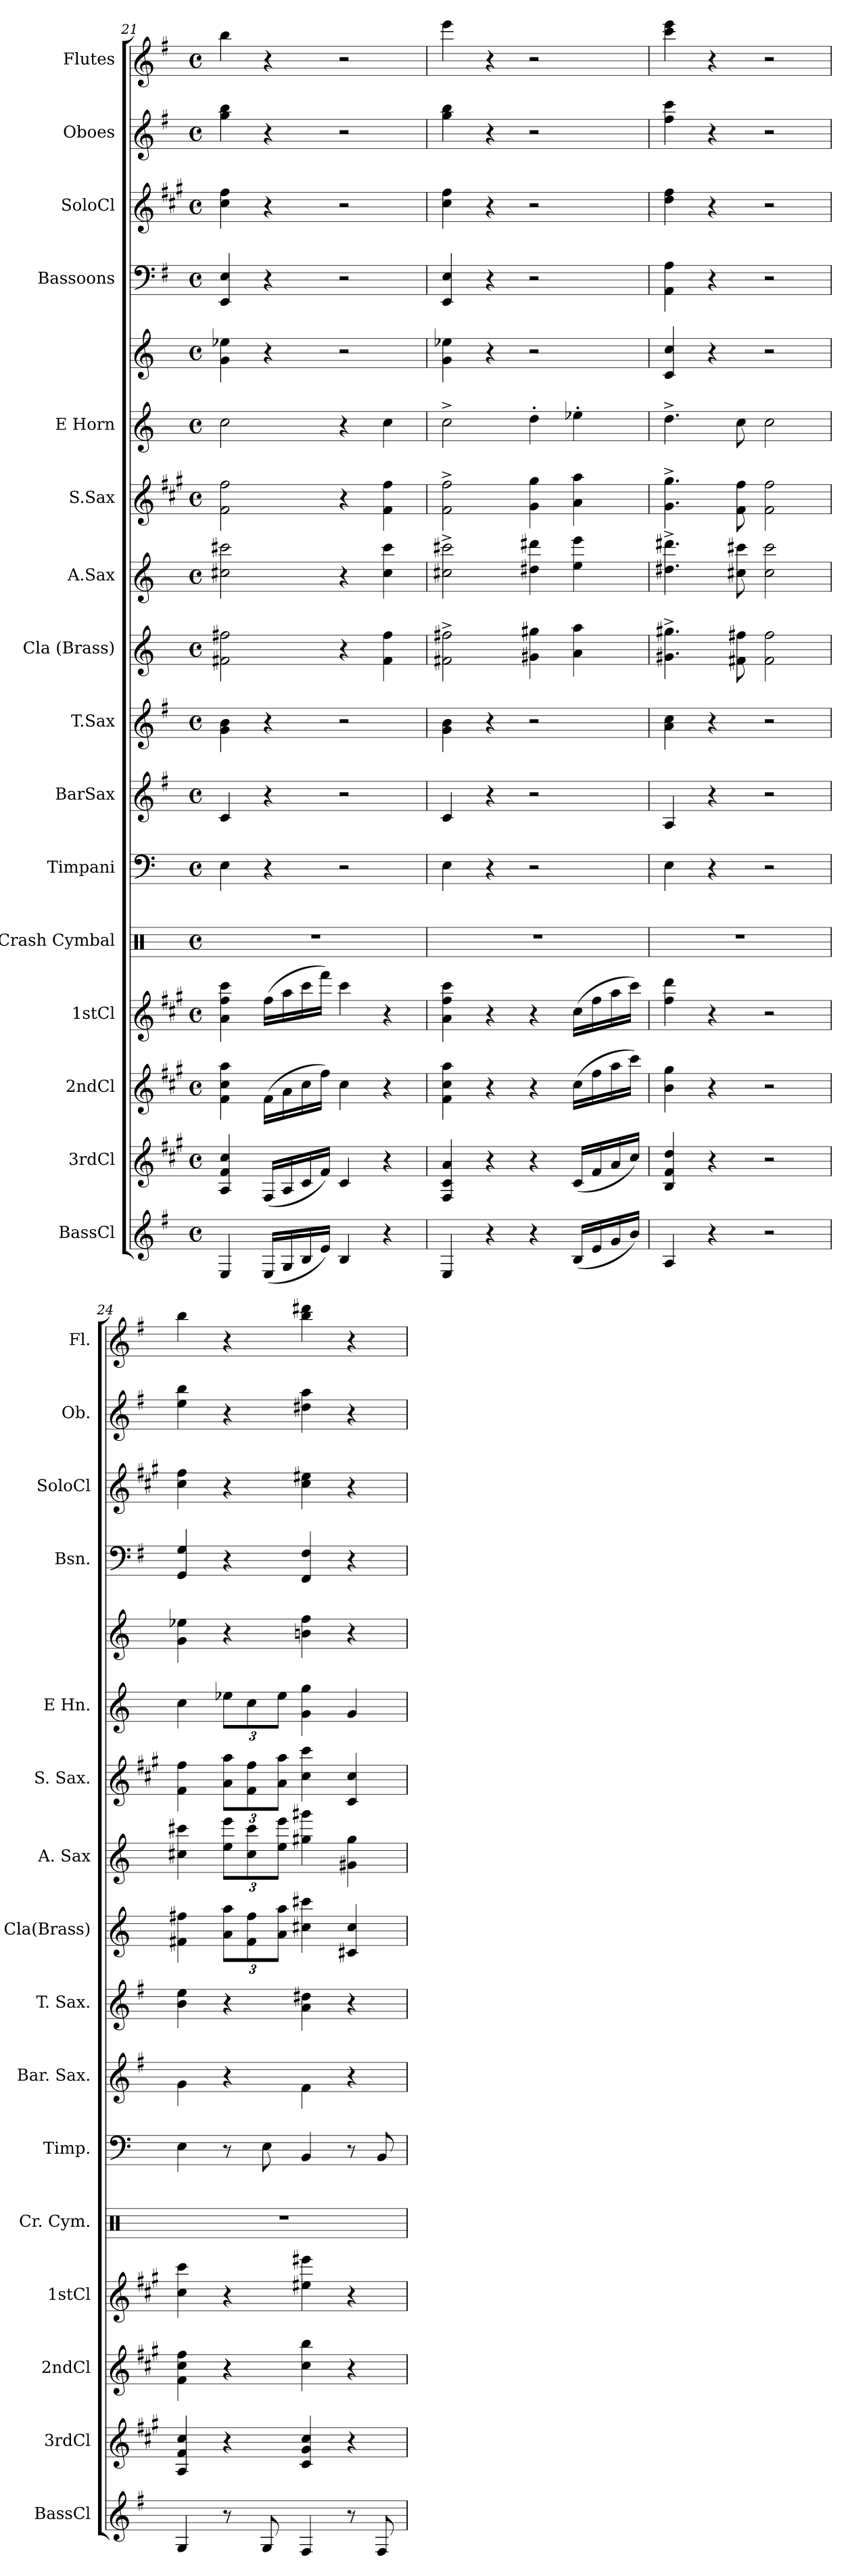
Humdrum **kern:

**kern	**kern	**kern	**kern	**kern	**kern	**kern	**kern	**kern	**kern	**kern	**kern	**kern	**kern	**kern	**kern	**kern
*part16	*part15	*part14	*part13	*part12	*part11	*part10	*part9	*part8	*part7	*part6	*part5	*part5	*part4	*part3	*part2	*part1
*staff17	*staff16	*staff15	*staff14	*staff13	*staff12	*staff11	*staff10	*staff9	*staff8	*staff7	*staff6	*staff5	*staff4	*staff3	*staff2	*staff1
*I"BassCl	*I"3rdCl	*I"2ndCl	*I"1stCl	*I"Crash Cymbal	*I"Timpani	*I"BarSax	*I"T.Sax	*I"Cla (Brass)	*I"A.Sax	*I"S.Sax	*I"E Horn	*	*I"Bassoons	*I"SoloCl	*I"Oboes	*I"Flutes
*I'BassCl	*I'3rdCl	*I'2ndCl	*I'1stCl	*I'Cr. Cym.	*I'Timp.	*I'Bar. Sax.	*I'T. Sax.	*I'Cla(Brass)	*I'A. Sax	*I'S. Sax.	*I'E Hn.	*	*I'Bsn.	*I'SoloCl	*I'Ob.	*I'Fl.
*clefG2	*clefG2	*clefG2	*clefG2	*clefX	*clefF4	*clefG2	*clefG2	*clefG2	*clefG2	*clefG2	*clefG2	*clefG2	*clefF4	*clefG2	*clefG2	*clefG2
*ITrd8c14	*ITrd1c2	*ITrd1c2	*ITrd1c2	*	*	*ITrd12c21	*ITrd8c14	*ITrd1c2	*ITrd5c9	*ITrd1c2	*ITrd5c8	*ITrd5c8	*	*ITrd1c2	*	*
*k[f#]	*k[f#]	*k[f#]	*k[f#]	*k[]	*k[]	*k[f#]	*k[f#]	*k[b-e-]	*k[b-e-a-]	*k[f#]	*k[f#c#g#d#]	*k[f#c#g#d#]	*k[f#]	*k[f#]	*k[f#]	*k[f#]
*M4/4	*M4/4	*M4/4	*M4/4	*M4/4	*M4/4	*M4/4	*M4/4	*M4/4	*M4/4	*M4/4	*M4/4	*M4/4	*M4/4	*M4/4	*M4/4	*M4/4
*met(c)	*met(c)	*met(c)	*met(c)	*met(c)	*met(c)	*met(c)	*met(c)	*met(c)	*met(c)	*met(c)	*met(c)	*met(c)	*met(c)	*met(c)	*met(c)	*met(c)
=21	=21	=21	=21	=21	=21	=21	=21	=21	=21	=21	=21	=21	=21	=21	=21	=21
4EE/	4G/ 4e/ 4b/	4e\ 4b\ 4gg\	4g\ 4ee\ 4bb\	1r	4E\	4C/	4G\ 4B\	2en\ 2een\	2en\ 2een\	2e\ 2ee\	2e\	4B\ 4gn\	4EE/ 4E/	4b\ 4ee\	4gg\ 4bb\	4bb\
(<16EE/LL	(<16E/LL	(>16e\LL	(>16ee\LL	.	4r	4r	4r	.	.	.	.	4r	4r	4r	4r	4r
16GG/	16G/	16g\	16gg\	.	.	.	.	.	.	.	.	.	.	.	.	.
16BB/	16B/	16b\	16bb\	.	.	.	.	.	.	.	.	.	.	.	.	.
16E/JJ)	16e/JJ)	16ee\JJ)	16eee\JJ)	.	.	.	.	.	.	.	.	.	.	.	.	.
4BB/	4B/	4b\	4bb\	.	2r	2r	2r	4r	4r	4r	4r	2r	2r	2r	2r	2r
4r	4r	4r	4r	.	.	.	.	4e\ 4ee\	4e\ 4ee\	4e\ 4ee\	4e\	.	.	.	.	.
=22	=22	=22	=22	=22	=22	=22	=22	=22	=22	=22	=22	=22	=22	=22	=22	=22
4EE/	4E/ 4B/ 4g/	4e\ 4b\ 4gg\	4g\ 4ee\ 4bb\	1r	4E\	4C/	4G\ 4B\	2en\^ 2een\^	2en\^ 2een\^	2e\^ 2ee\^	2e^\	4B\ 4gn\	4EE/ 4E/	4b\ 4ee\	4gg\ 4bb\	4eee\
4r	4r	4r	4r	.	4r	4r	4r	.	.	.	.	4r	4r	4r	4r	4r
4r	4r	4r	4r	.	2r	2r	2r	4f#X\ 4ff#X\	4f#X\ 4ff#X\	4f#\ 4ff#\	4f#'\	2r	2r	2r	2r	2r
(<16BB/LL	(<16B/LL	(>16b\LL	(>16b\LL	.	.	.	.	4g\ 4gg\	4g\ 4gg\	4g\ 4gg\	4gn'\	.	.	.	.	.
16E/	16e/	16ee\	16ee\	.	.	.	.	.	.	.	.	.	.	.	.	.
16G/	16g/	16gg\	16gg\	.	.	.	.	.	.	.	.	.	.	.	.	.
16B/JJ)	16b/JJ)	16bb\JJ)	16bb\JJ)	.	.	.	.	.	.	.	.	.	.	.	.	.
=23	=23	=23	=23	=23	=23	=23	=23	=23	=23	=23	=23	=23	=23	=23	=23	=23
4AA/	4A/ 4e/ 4cc/	4a\ 4ff#\	4ee\ 4ccc\	1r	4E\	4AA/	4A\ 4c\	4.f#X\^ 4.ff#X\^	4.f#X\^ 4.ff#X\^	4.f#\^ 4.ff#\^	4.f#^\	4E/ 4e/	4AA\ 4A\	4cc\ 4ee\	4ff#\ 4ccc\	4ccc\ 4eee\
4r	4r	4r	4r	.	4r	4r	4r	.	.	.	.	4r	4r	4r	4r	4r
.	.	.	.	.	.	.	.	8en\ 8een\	8en\ 8een\	8e\ 8ee\	8e\	.	.	.	.	.
2r	2r	2r	2r	.	2r	2r	2r	2e\ 2ee\	2e\ 2ee\	2e\ 2ee\	2e\	2r	2r	2r	2r	2r
=24	=24	=24	=24	=24	=24	=24	=24	=24	=24	=24	=24	=24	=24	=24	=24	=24
4GG/	4G/ 4e/ 4b/	4e\ 4b\ 4ee\	4b\ 4bb\	1r	4E\	4G\	4B\ 4e\	4en\ 4een\	4en\ 4een\	4e\ 4ee\	4e\	4B\ 4gn\	4GG/ 4G/	4b\ 4ee\	4ee\ 4bb\	4bb\
*	*	*	*	*	*	*	*	*Xbrackettup	*Xbrackettup	*Xbrackettup	*Xbrackettup	*	*	*	*	*
8r	4r	4r	4r	.	8r	4r	4r	12g\ 12gg\L	12g\ 12gg\L	12g\ 12gg\L	12gn\L	4r	4r	4r	4r	4r
.	.	.	.	.	.	.	.	12e\ 12ee\	12e\ 12ee\	12e\ 12ee\	12e\	.	.	.	.	.
8GG/	.	.	.	.	8E\	.	.	.	.	.	.	.	.	.	.	.
.	.	.	.	.	.	.	.	12g\ 12gg\J	12g\ 12gg\J	12g\ 12gg\J	12g\J	.	.	.	.	.
4FF#/	4B/ 4f#/ 4b/	4b\ 4aa\	4dd#X\ 4ddd#X\	.	4BB/	4F#\	4A\ 4d#X\	4bn\ 4bbn\	4bn\ 4bbn\	4b\ 4bb\	4B\ 4b\	4d#X\ 4a\	4FF#/ 4F#/	4b\ 4dd#X\	4dd#X\ 4aa\	4bb\ 4ddd#X\
8r	4r	4r	4r	.	8r	4r	4r	4Bn/ 4b/	4Bn\ 4b\	4B/ 4b/	4B/	4r	4r	4r	4r	4r
8FF#/	.	.	.	.	8BB/	.	.	.	.	.	.	.	.	.	.	.
=	=	=	=	=	=	=	=	=	=	=	=	=	=	=	=	=
*-	*-	*-	*-	*-	*-	*-	*-	*-	*-	*-	*-	*-	*-	*-	*-	*-
